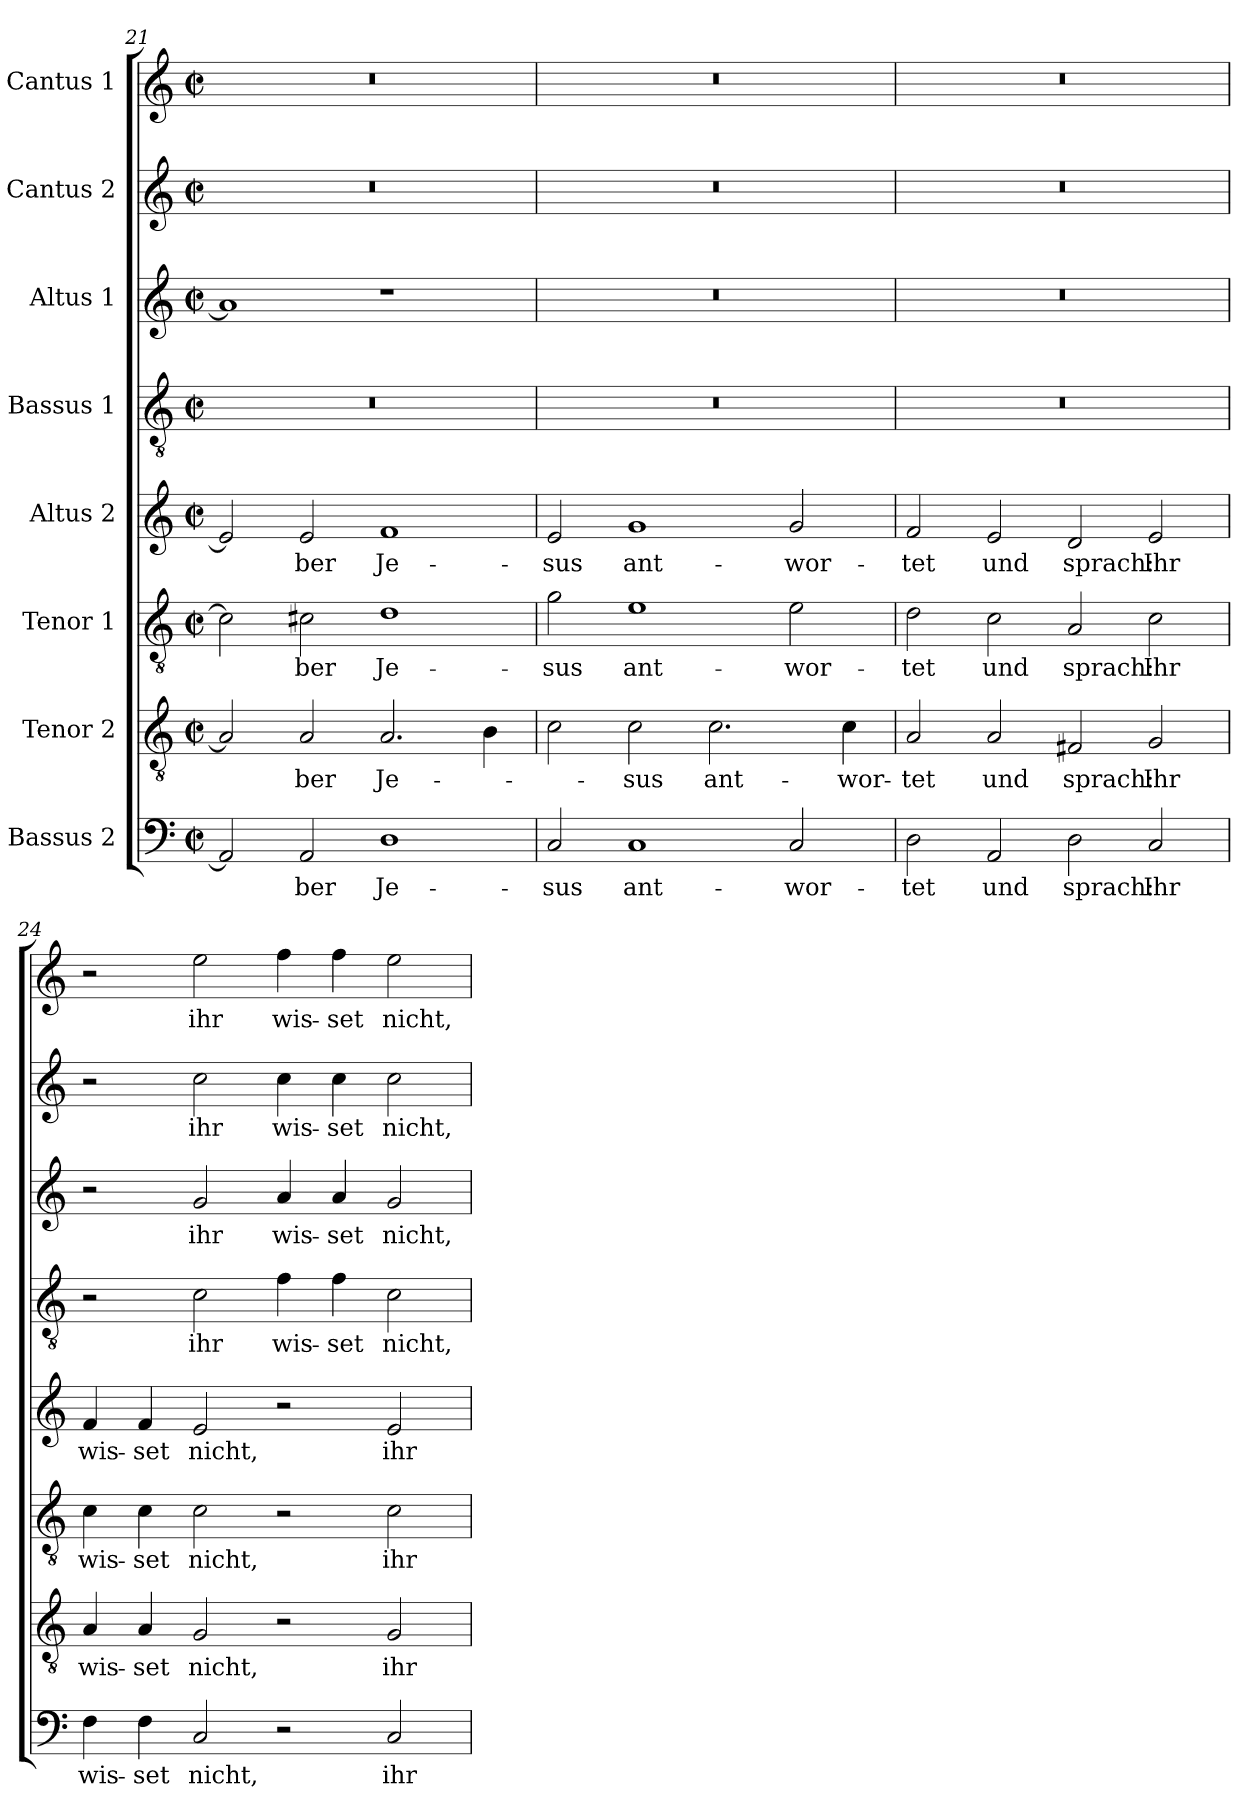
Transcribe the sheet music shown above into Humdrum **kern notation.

**kern	**text	**kern	**text	**kern	**text	**kern	**text	**kern	**text	**kern	**text	**kern	**text	**kern	**text
*part8	*part8	*part7	*part7	*part6	*part6	*part5	*part5	*part4	*part4	*part3	*part3	*part2	*part2	*part1	*part1
*staff8	*staff8	*staff7	*staff7	*staff6	*staff6	*staff5	*staff5	*staff4	*staff4	*staff3	*staff3	*staff2	*staff2	*staff1	*staff1
*I"Bassus 2	*	*I"Tenor 2	*	*I"Tenor 1	*	*I"Altus 2	*	*I"Bassus 1	*	*I"Altus 1	*	*I"Cantus 2	*	*I"Cantus 1	*
*clefF4	*	*clefGv2	*	*clefGv2	*	*clefG2	*	*clefGv2	*	*clefG2	*	*clefG2	*	*clefG2	*
*k[]	*	*k[]	*	*k[]	*	*k[]	*	*k[]	*	*k[]	*	*k[]	*	*k[]	*
*M4/2	*	*M4/2	*	*M4/2	*	*M4/2	*	*M4/2	*	*M4/2	*	*M4/2	*	*M4/2	*
*met(c|)	*	*met(c|)	*	*met(c|)	*	*met(c|)	*	*met(c|)	*	*met(c|)	*	*met(c|)	*	*met(c|)	*
=21	=21	=21	=21	=21	=21	=21	=21	=21	=21	=21	=21	=21	=21	=21	=21
2AA/]	.	2A/]	.	2c#\]	.	2e/]	.	0r	.	1a]	.	0r	.	0r	.
!	!LO:LY:b	!	!LO:LY:b	!	!LO:LY:b	!	!LO:LY:b	!	!	!	!	!	!	!	!
2AA/	ber	2A/	ber	2c#X\	ber	2e/	ber	.	.	.	.	.	.	.	.
!	!LO:LY:b	!	!LO:LY:b	!	!LO:LY:b	!	!LO:LY:b	!	!	!	!	!	!	!	!
1D	Je-	2.A/	Je-	1d	Je-	1f	Je-	.	.	1r	.	.	.	.	.
.	.	4B\	.	.	.	.	.	.	.	.	.	.	.	.	.
=22	=22	=22	=22	=22	=22	=22	=22	=22	=22	=22	=22	=22	=22	=22	=22
!	!LO:LY:b	!	!	!	!LO:LY:b	!	!LO:LY:b	!	!	!	!	!	!	!	!
2C/	-sus	2c\	.	2g\	-sus	2e/	-sus	0r	.	0r	.	0r	.	0r	.
!	!LO:LY:b	!	!LO:LY:b	!	!LO:LY:b	!	!LO:LY:b	!	!	!	!	!	!	!	!
1C	ant-	2c\	-sus	1e	ant-	1g	ant-	.	.	.	.	.	.	.	.
!	!	!	!LO:LY:b	!	!	!	!	!	!	!	!	!	!	!	!
.	.	2.c\	ant-	.	.	.	.	.	.	.	.	.	.	.	.
!	!LO:LY:b	!	!	!	!LO:LY:b	!	!LO:LY:b	!	!	!	!	!	!	!	!
2C/	-wor-	.	.	2e\	-wor-	2g/	-wor-	.	.	.	.	.	.	.	.
!	!	!	!LO:LY:b	!	!	!	!	!	!	!	!	!	!	!	!
.	.	4c\	-wor-	.	.	.	.	.	.	.	.	.	.	.	.
=23	=23	=23	=23	=23	=23	=23	=23	=23	=23	=23	=23	=23	=23	=23	=23
!	!LO:LY:b	!	!LO:LY:b	!	!LO:LY:b	!	!LO:LY:b	!	!	!	!	!	!	!	!
2D\	-tet	2A/	-tet	2d\	-tet	2f/	-tet	0r	.	0r	.	0r	.	0r	.
!	!LO:LY:b	!	!LO:LY:b	!	!LO:LY:b	!	!LO:LY:b	!	!	!	!	!	!	!	!
2AA/	und	2A/	und	2c\	und	2e/	und	.	.	.	.	.	.	.	.
!	!LO:LY:b	!	!LO:LY:b	!	!LO:LY:b	!	!LO:LY:b	!	!	!	!	!	!	!	!
2D\	sprach:	2F#X/	sprach:	2A/	sprach:	2d/	sprach:	.	.	.	.	.	.	.	.
!	!LO:LY:b	!	!LO:LY:b	!	!LO:LY:b	!	!LO:LY:b	!	!	!	!	!	!	!	!
2C/	Ihr	2G/	Ihr	2c\	Ihr	2e/	Ihr	.	.	.	.	.	.	.	.
=24	=24	=24	=24	=24	=24	=24	=24	=24	=24	=24	=24	=24	=24	=24	=24
!	!LO:LY:b	!	!LO:LY:b	!	!LO:LY:b	!	!LO:LY:b	!	!	!	!	!	!	!	!
4F\	wis-	4A/	wis-	4c\	wis-	4f/	wis-	2r	.	2r	.	2r	.	2r	.
!	!LO:LY:b	!	!LO:LY:b	!	!LO:LY:b	!	!LO:LY:b	!	!	!	!	!	!	!	!
4F\	-set	4A/	-set	4c\	-set	4f/	-set	.	.	.	.	.	.	.	.
!	!LO:LY:b	!	!LO:LY:b	!	!LO:LY:b	!	!LO:LY:b	!	!LO:LY:b	!	!LO:LY:b	!	!LO:LY:b	!	!LO:LY:b
2C/	nicht,	2G/	nicht,	2c\	nicht,	2e/	nicht,	2c\	ihr	2g/	ihr	2cc\	ihr	2ee\	ihr
!	!	!	!	!	!	!	!	!	!LO:LY:b	!	!LO:LY:b	!	!LO:LY:b	!	!LO:LY:b
2r	.	2r	.	2r	.	2r	.	4f\	wis-	4a/	wis-	4cc\	wis-	4ff\	wis-
!	!	!	!	!	!	!	!	!	!LO:LY:b	!	!LO:LY:b	!	!LO:LY:b	!	!LO:LY:b
.	.	.	.	.	.	.	.	4f\	-set	4a/	-set	4cc\	-set	4ff\	-set
!	!LO:LY:b	!	!LO:LY:b	!	!LO:LY:b	!	!LO:LY:b	!	!LO:LY:b	!	!LO:LY:b	!	!LO:LY:b	!	!LO:LY:b
2C/	ihr	2G/	ihr	2c\	ihr	2e/	ihr	2c\	nicht,	2g/	nicht,	2cc\	nicht,	2ee\	nicht,
=	=	=	=	=	=	=	=	=	=	=	=	=	=	=	=
*-	*-	*-	*-	*-	*-	*-	*-	*-	*-	*-	*-	*-	*-	*-	*-
